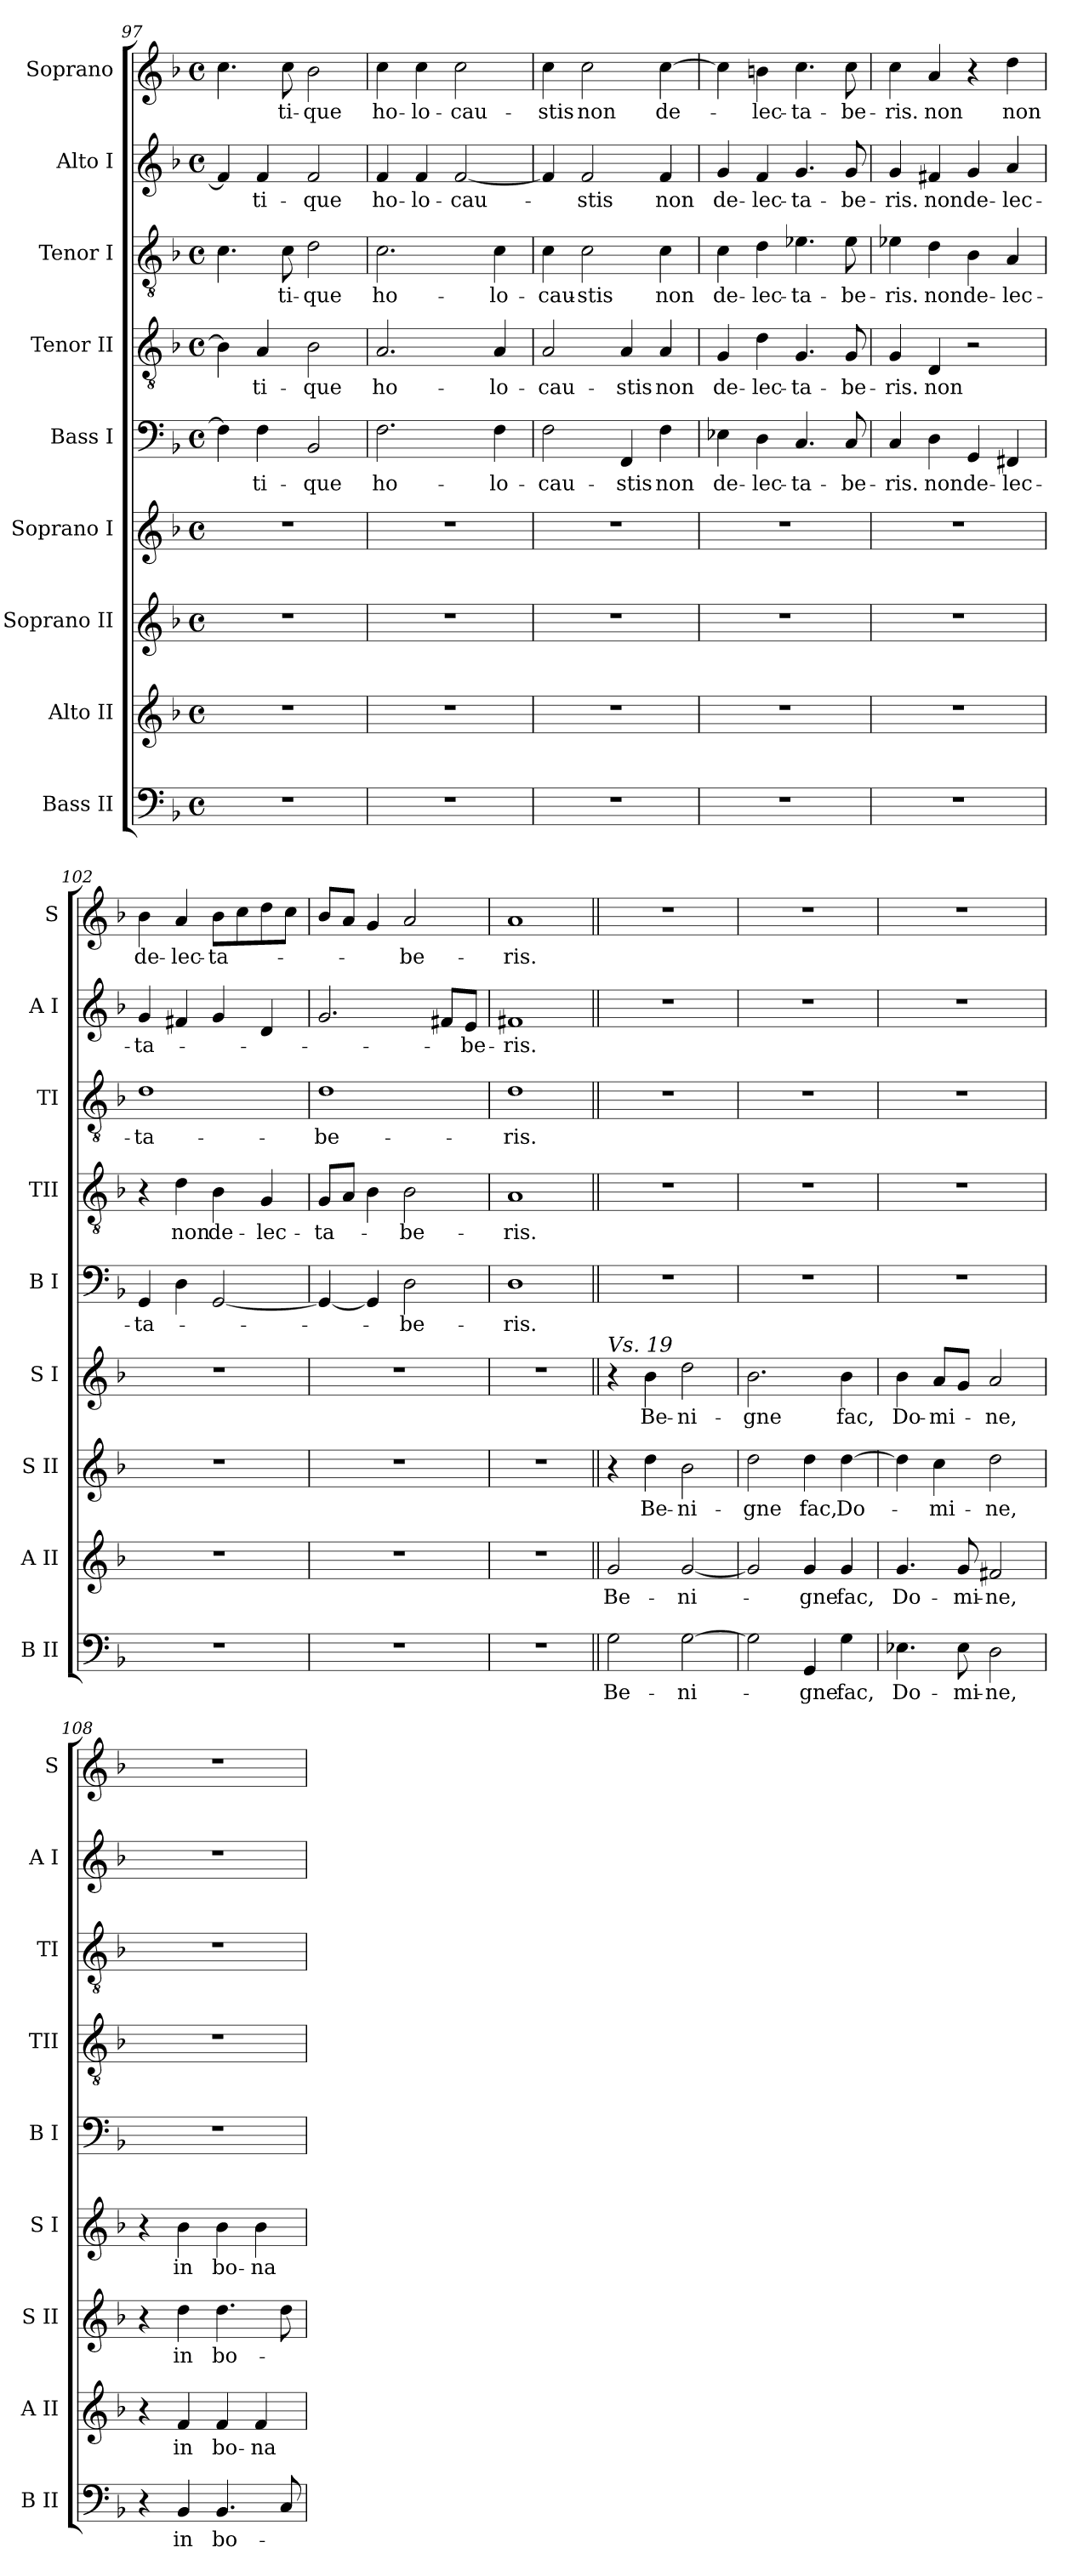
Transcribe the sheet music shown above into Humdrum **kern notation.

**kern	**text	**kern	**text	**kern	**text	**kern	**text	**kern	**text	**kern	**text	**kern	**text	**kern	**text	**kern	**text
*part9	*part9	*part8	*part8	*part7	*part7	*part6	*part6	*part5	*part5	*part4	*part4	*part3	*part3	*part2	*part2	*part1	*part1
*staff9	*staff9	*staff8	*staff8	*staff7	*staff7	*staff6	*staff6	*staff5	*staff5	*staff4	*staff4	*staff3	*staff3	*staff2	*staff2	*staff1	*staff1
*I"Bass II	*	*I"Alto II	*	*I"Soprano II	*	*I"Soprano I	*	*I"Bass I	*	*I"Tenor II	*	*I"Tenor I	*	*I"Alto I	*	*I"Soprano	*
*I'B II	*	*I'A II	*	*I'S II	*	*I'S I	*	*I'B I	*	*I'TII	*	*I'TI	*	*I'A I	*	*I'S	*
*clefF4	*	*clefG2	*	*clefG2	*	*clefG2	*	*clefF4	*	*clefGv2	*	*clefGv2	*	*clefG2	*	*clefG2	*
*k[b-]	*	*k[b-]	*	*k[b-]	*	*k[b-]	*	*k[b-]	*	*k[b-]	*	*k[b-]	*	*k[b-]	*	*k[b-]	*
*d:	*	*d:	*	*d:	*	*d:	*	*d:	*	*d:	*	*d:	*	*d:	*	*d:	*
*M4/4	*	*M4/4	*	*M4/4	*	*M4/4	*	*M4/4	*	*M4/4	*	*M4/4	*	*M4/4	*	*M4/4	*
*met(c)	*	*met(c)	*	*met(c)	*	*met(c)	*	*met(c)	*	*met(c)	*	*met(c)	*	*met(c)	*	*met(c)	*
=97	=97	=97	=97	=97	=97	=97	=97	=97	=97	=97	=97	=97	=97	=97	=97	=97	=97
1r	.	1r	.	1r	.	1r	.	4F\]	.	4B-\]	.	4.c\	.	4f/]	.	4.cc\	.
!	!	!	!	!	!	!	!	!	!LO:LY:b	!	!LO:LY:b	!	!	!	!LO:LY:b	!	!
.	.	.	.	.	.	.	.	4F\	-ti-	4A/	-ti-	.	.	4f/	-ti-	.	.
!	!	!	!	!	!	!	!	!	!	!	!	!	!LO:LY:b	!	!	!	!LO:LY:b
.	.	.	.	.	.	.	.	.	.	.	.	8c\	-ti-	.	.	8cc\	-ti-
!	!	!	!	!	!	!	!	!	!LO:LY:b	!	!LO:LY:b	!	!LO:LY:b	!	!LO:LY:b	!	!LO:LY:b
.	.	.	.	.	.	.	.	2BB-/	-que	2B-\	-que	2d\	-que	2f/	-que	2b-\	-que
=98	=98	=98	=98	=98	=98	=98	=98	=98	=98	=98	=98	=98	=98	=98	=98	=98	=98
!	!	!	!	!	!	!	!	!	!LO:LY:b	!	!LO:LY:b	!	!LO:LY:b	!	!LO:LY:b	!	!LO:LY:b
1r	.	1r	.	1r	.	1r	.	2.F\	ho-	2.A/	ho-	2.c\	ho-	4f/	ho-	4cc\	ho-
!	!	!	!	!	!	!	!	!	!	!	!	!	!	!	!LO:LY:b	!	!LO:LY:b
.	.	.	.	.	.	.	.	.	.	.	.	.	.	4f/	-lo-	4cc\	-lo-
!	!	!	!	!	!	!	!	!	!	!	!	!	!	!	!LO:LY:b	!	!LO:LY:b
.	.	.	.	.	.	.	.	.	.	.	.	.	.	[2f/	-cau-	2cc\	-cau-
!	!	!	!	!	!	!	!	!	!LO:LY:b	!	!LO:LY:b	!	!LO:LY:b	!	!	!	!
.	.	.	.	.	.	.	.	4F\	-lo-	4A/	-lo-	4c\	-lo-	.	.	.	.
=99	=99	=99	=99	=99	=99	=99	=99	=99	=99	=99	=99	=99	=99	=99	=99	=99	=99
!	!	!	!	!	!	!	!	!	!LO:LY:b	!	!LO:LY:b	!	!LO:LY:b	!	!	!	!LO:LY:b
1r	.	1r	.	1r	.	1r	.	2F\	-cau-	2A/	-cau-	4c\	-cau-	4f/]	.	4cc\	-stis
!	!	!	!	!	!	!	!	!	!	!	!	!	!LO:LY:b	!	!LO:LY:b	!	!LO:LY:b
.	.	.	.	.	.	.	.	.	.	.	.	2c\	-stis	2f/	-stis	2cc\	non
!	!	!	!	!	!	!	!	!	!LO:LY:b	!	!LO:LY:b	!	!	!	!	!	!
.	.	.	.	.	.	.	.	4FF/	-stis	4A/	-stis	.	.	.	.	.	.
!	!	!	!	!	!	!	!	!	!LO:LY:b	!	!LO:LY:b	!	!LO:LY:b	!	!LO:LY:b	!	!LO:LY:b
.	.	.	.	.	.	.	.	4F\	non	4A/	non	4c\	non	4f/	non	[4cc\	de-
=100	=100	=100	=100	=100	=100	=100	=100	=100	=100	=100	=100	=100	=100	=100	=100	=100	=100
!	!	!	!	!	!	!	!	!	!LO:LY:b	!	!LO:LY:b	!	!LO:LY:b	!	!LO:LY:b	!	!
1r	.	1r	.	1r	.	1r	.	4E-X\	de-	4G/	de-	4c\	de-	4g/	de-	4cc\]	.
!	!	!	!	!	!	!	!	!	!LO:LY:b	!	!LO:LY:b	!	!LO:LY:b	!	!LO:LY:b	!	!LO:LY:b
.	.	.	.	.	.	.	.	4D\	-lec-	4d\	-lec-	4d\	-lec-	4f/	-lec-	4bn\	-lec-
!	!	!	!	!	!	!	!	!	!LO:LY:b	!	!LO:LY:b	!	!LO:LY:b	!	!LO:LY:b	!	!LO:LY:b
.	.	.	.	.	.	.	.	4.C/	-ta-	4.G/	-ta-	4.e-X\	-ta-	4.g/	-ta-	4.cc\	-ta-
!	!	!	!	!	!	!	!	!	!LO:LY:b	!	!LO:LY:b	!	!LO:LY:b	!	!LO:LY:b	!	!LO:LY:b
.	.	.	.	.	.	.	.	8C/	-be-	8G/	-be-	8e-\	-be-	8g/	-be-	8cc\	-be-
!!LO:PB:g=z
=101	=101	=101	=101	=101	=101	=101	=101	=101	=101	=101	=101	=101	=101	=101	=101	=101	=101
!	!	!	!	!	!	!	!	!	!LO:LY:b	!	!LO:LY:b	!	!LO:LY:b	!	!LO:LY:b	!	!LO:LY:b
1r	.	1r	.	1r	.	1r	.	4C/	-ris.	4G/	-ris.	4e-X\	-ris.	4g/	-ris.	4cc\	-ris.
!	!	!	!	!	!	!	!	!	!LO:LY:b	!	!LO:LY:b	!	!LO:LY:b	!	!LO:LY:b	!	!LO:LY:b
.	.	.	.	.	.	.	.	4D\	non	4D/	non	4d\	non	4f#X/	non	4a/	non
!	!	!	!	!	!	!	!	!	!LO:LY:b	!	!	!	!LO:LY:b	!	!LO:LY:b	!	!
.	.	.	.	.	.	.	.	4GG/	de-	2r	.	4B-\	de-	4g/	de-	4r	.
!	!	!	!	!	!	!	!	!	!LO:LY:b	!	!	!	!LO:LY:b	!	!LO:LY:b	!	!LO:LY:b
.	.	.	.	.	.	.	.	4FF#X/	-lec-	.	.	4A/	-lec-	4a/	-lec-	4dd\	non
=102	=102	=102	=102	=102	=102	=102	=102	=102	=102	=102	=102	=102	=102	=102	=102	=102	=102
!	!	!	!	!	!	!	!	!	!LO:LY:b	!	!	!	!LO:LY:b	!	!LO:LY:b	!	!LO:LY:b
1r	.	1r	.	1r	.	1r	.	4GG/	-ta-	4r	.	1d	-ta-	4g/	-ta-	4b-\	de-
!	!	!	!	!	!	!	!	!	!	!	!LO:LY:b	!	!	!	!	!	!LO:LY:b
.	.	.	.	.	.	.	.	4D\	.	4d\	non	.	.	4f#X/	.	4a/	-lec-
!	!	!	!	!	!	!	!	!	!	!	!LO:LY:b	!	!	!	!	!	!LO:LY:b
.	.	.	.	.	.	.	.	[2GG/	.	4B-\	de-	.	.	4g/	.	8b-\L	-ta-
.	.	.	.	.	.	.	.	.	.	.	.	.	.	.	.	8cc\	.
!	!	!	!	!	!	!	!	!	!	!	!LO:LY:b	!	!	!	!	!	!
.	.	.	.	.	.	.	.	.	.	4G/	-lec-	.	.	4d/	.	8dd\	.
.	.	.	.	.	.	.	.	.	.	.	.	.	.	.	.	8cc\J	.
=103	=103	=103	=103	=103	=103	=103	=103	=103	=103	=103	=103	=103	=103	=103	=103	=103	=103
!	!	!	!	!	!	!	!	!	!	!	!LO:LY:b	!	!LO:LY:b	!	!	!	!
1r	.	1r	.	1r	.	1r	.	4GG/_	.	8G/L	-ta-	1d	-be-	2.g/	.	8b-/L	.
.	.	.	.	.	.	.	.	.	.	8A/J	.	.	.	.	.	8a/J	.
.	.	.	.	.	.	.	.	4GG/]	.	4B-\	.	.	.	.	.	4g/	.
!	!	!	!	!	!	!	!	!	!LO:LY:b	!	!LO:LY:b	!	!	!	!	!	!LO:LY:b
.	.	.	.	.	.	.	.	2D\	-be-	2B-\	-be-	.	.	.	.	2a/	-be-
.	.	.	.	.	.	.	.	.	.	.	.	.	.	8f#X/L	.	.	.
!	!	!	!	!	!	!	!	!	!	!	!	!	!	!	!LO:LY:b	!	!
.	.	.	.	.	.	.	.	.	.	.	.	.	.	8e/J	-be-	.	.
=104	=104	=104	=104	=104	=104	=104	=104	=104	=104	=104	=104	=104	=104	=104	=104	=104	=104
!	!	!	!	!	!	!	!	!	!LO:LY:b	!	!LO:LY:b	!	!LO:LY:b	!	!LO:LY:b	!	!LO:LY:b
1r	.	1r	.	1r	.	1r	.	1D	-ris.	1A	-ris.	1d	-ris.	1f#X	-ris.	1a	-ris.
=105||	=105||	=105||	=105||	=105||	=105||	=105||	=105||	=105||	=105||	=105||	=105||	=105||	=105||	=105||	=105||	=105||	=105||
!	!	!	!	!	!	!LO:TX:a:i:t=Vs. 19	!	!	!	!	!	!	!	!	!	!	!
!	!LO:LY:b	!	!LO:LY:b	!	!	!	!	!	!	!	!	!	!	!	!	!	!
2G\	Be-	2g/	Be-	4r	.	4r	.	1r	.	1r	.	1r	.	1r	.	1r	.
!	!	!	!	!	!LO:LY:b	!	!LO:LY:b	!	!	!	!	!	!	!	!	!	!
.	.	.	.	4dd\	Be-	4b-\	Be-	.	.	.	.	.	.	.	.	.	.
!	!LO:LY:b	!	!LO:LY:b	!	!LO:LY:b	!	!LO:LY:b	!	!	!	!	!	!	!	!	!	!
[2G\	-ni-	[2g/	-ni-	2b-\	-ni-	2dd\	-ni-	.	.	.	.	.	.	.	.	.	.
=106	=106	=106	=106	=106	=106	=106	=106	=106	=106	=106	=106	=106	=106	=106	=106	=106	=106
!	!	!	!	!	!LO:LY:b	!	!LO:LY:b	!	!	!	!	!	!	!	!	!	!
2G\]	.	2g/]	.	2dd\	-gne	2.b-\	-gne	1r	.	1r	.	1r	.	1r	.	1r	.
!	!LO:LY:b	!	!LO:LY:b	!	!LO:LY:b	!	!	!	!	!	!	!	!	!	!	!	!
4GG/	-gne	4g/	-gne	4dd\	fac,	.	.	.	.	.	.	.	.	.	.	.	.
!	!LO:LY:b	!	!LO:LY:b	!	!LO:LY:b	!	!LO:LY:b	!	!	!	!	!	!	!	!	!	!
4G\	fac,	4g/	fac,	[4dd\	Do-	4b-\	fac,	.	.	.	.	.	.	.	.	.	.
!!LO:PB:g=z
=107	=107	=107	=107	=107	=107	=107	=107	=107	=107	=107	=107	=107	=107	=107	=107	=107	=107
!	!LO:LY:b	!	!LO:LY:b	!	!	!	!LO:LY:b	!	!	!	!	!	!	!	!	!	!
4.E-X\	Do-	4.g/	Do-	4dd\]	.	4b-\	Do-	1r	.	1r	.	1r	.	1r	.	1r	.
!	!	!	!	!	!LO:LY:b	!	!LO:LY:b	!	!	!	!	!	!	!	!	!	!
.	.	.	.	4cc\	-mi-	8a/L	-mi-	.	.	.	.	.	.	.	.	.	.
!	!LO:LY:b	!	!LO:LY:b	!	!	!	!	!	!	!	!	!	!	!	!	!	!
8E-\	-mi-	8g/	-mi-	.	.	8g/J	.	.	.	.	.	.	.	.	.	.	.
!	!LO:LY:b	!	!LO:LY:b	!	!LO:LY:b	!	!LO:LY:b	!	!	!	!	!	!	!	!	!	!
2D\	-ne,	2f#X/	-ne,	2dd\	-ne,	2a/	-ne,	.	.	.	.	.	.	.	.	.	.
=108	=108	=108	=108	=108	=108	=108	=108	=108	=108	=108	=108	=108	=108	=108	=108	=108	=108
4r	.	4r	.	4r	.	4r	.	1r	.	1r	.	1r	.	1r	.	1r	.
!	!LO:LY:b	!	!LO:LY:b	!	!LO:LY:b	!	!LO:LY:b	!	!	!	!	!	!	!	!	!	!
4BB-/	in	4f/	in	4dd\	in	4b-\	in	.	.	.	.	.	.	.	.	.	.
!	!LO:LY:b	!	!LO:LY:b	!	!LO:LY:b	!	!LO:LY:b	!	!	!	!	!	!	!	!	!	!
4.BB-/	bo-	4f/	bo-	4.dd\	bo-	4b-\	bo-	.	.	.	.	.	.	.	.	.	.
!	!	!	!LO:LY:b	!	!	!	!LO:LY:b	!	!	!	!	!	!	!	!	!	!
.	.	4f/	-na	.	.	4b-\	-na	.	.	.	.	.	.	.	.	.	.
8C/	.	.	.	8dd\	.	.	.	.	.	.	.	.	.	.	.	.	.
=	=	=	=	=	=	=	=	=	=	=	=	=	=	=	=	=	=
*-	*-	*-	*-	*-	*-	*-	*-	*-	*-	*-	*-	*-	*-	*-	*-	*-	*-
